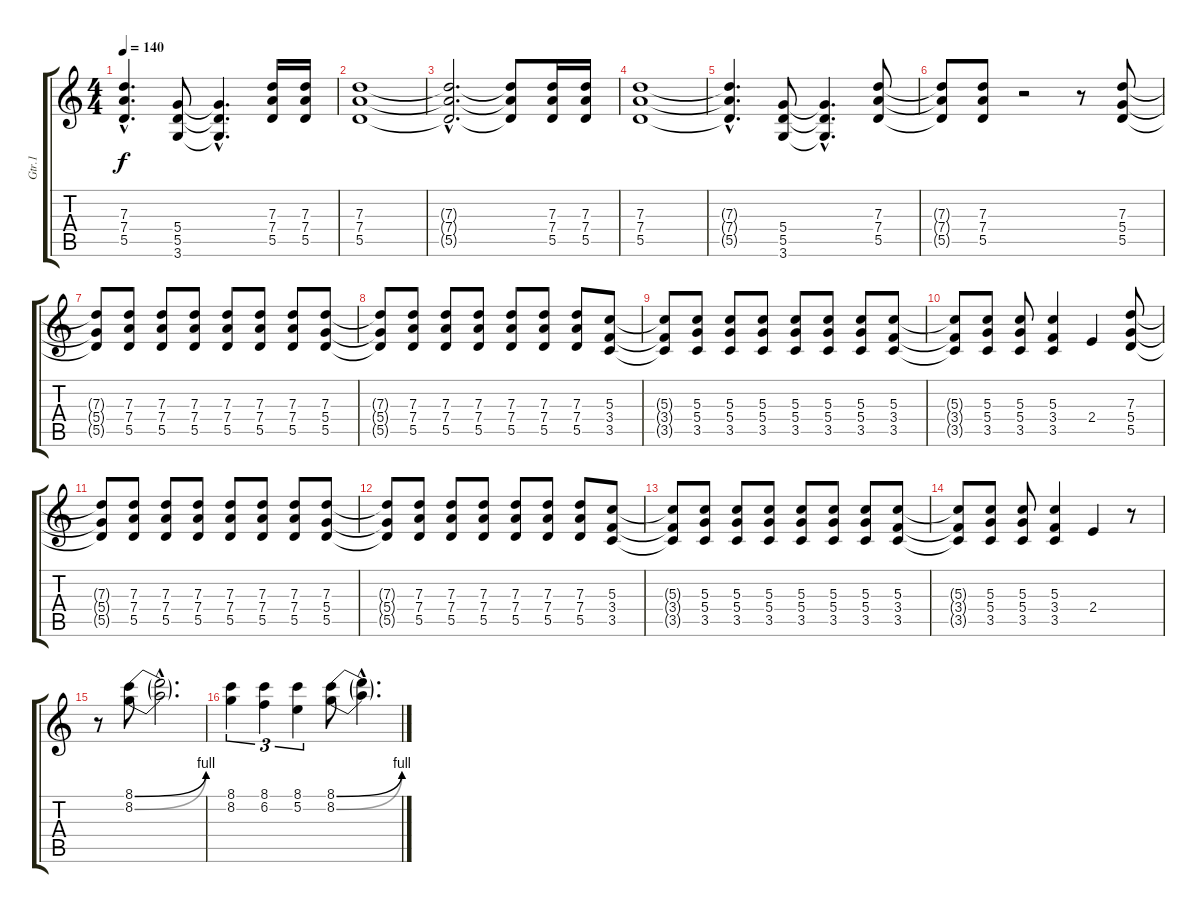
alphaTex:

\track ("Gtr.1" "Gtr.1") {instrument distortionguitar}
\staff {score tabs}
\tuning (E4 B3 G3 D3 A2 E2) {hide}
\ts (4 4)
\tempo 140
\clef g2
\ks c
(7.3{hac t} 7.4{hac t} 5.5{hac t}).4{d dy f} (5.4 5.5 3.6).8 (5.4{hac t} 5.5{hac t} 3.6{hac t}).4{d} (7.3 7.4 5.5).16 (7.3 7.4 5.5).16 |
(7.3 7.4 5.5).1 |
(7.3{hac t} 7.4{hac t} 5.5{hac t}).2{d} (7.3{t} 7.4{t} 5.5{t}).8 (7.3 7.4 5.5).16 (7.3 7.4 5.5).16 |
(7.3 7.4 5.5).1 |
(7.3{hac t} 7.4{hac t} 5.5{hac t}).4{d} (5.4 5.5 3.6).8 (5.4{hac t} 5.5{hac t} 3.6{hac t}).4{d} (7.3 7.4 5.5).8 |
(7.3{t} 7.4{t} 5.5{t}).8 (7.3 7.4 5.5).8 r.2 r.8 (7.3 5.4 5.5).8 |
(7.3{t} 5.4{t} 5.5{t}).8 (7.3 7.4 5.5).8 (7.3 7.4 5.5).8 (7.3 7.4 5.5).8 (7.3 7.4 5.5).8 (7.3 7.4 5.5).8 (7.3 7.4 5.5).8 (7.3 5.4 5.5).8 |
(7.3{t} 5.4{t} 5.5{t}).8 (7.3 7.4 5.5).8 (7.3 7.4 5.5).8 (7.3 7.4 5.5).8 (7.3 7.4 5.5).8 (7.3 7.4 5.5).8 (7.3 7.4 5.5).8 (5.3 3.4 3.5).8 |
(5.3{t} 3.4{t} 3.5{t}).8 (5.3 5.4 3.5).8 (5.3 5.4 3.5).8 (5.3 5.4 3.5).8 (5.3 5.4 3.5).8 (5.3 5.4 3.5).8 (5.3 5.4 3.5).8 (5.3 3.4 3.5).8 |
(5.3{t} 3.4{t} 3.5{t}).8 (5.3 5.4 3.5).8 (5.3 5.4 3.5).8 (5.3 3.4 3.5).4 2.4.4 (7.3 5.4 5.5).8 |
(7.3{t} 5.4{t} 5.5{t}).8 (7.3 7.4 5.5).8 (7.3 7.4 5.5).8 (7.3 7.4 5.5).8 (7.3 7.4 5.5).8 (7.3 7.4 5.5).8 (7.3 7.4 5.5).8 (7.3 5.4 5.5).8 |
(7.3{t} 5.4{t} 5.5{t}).8 (7.3 7.4 5.5).8 (7.3 7.4 5.5).8 (7.3 7.4 5.5).8 (7.3 7.4 5.5).8 (7.3 7.4 5.5).8 (7.3 7.4 5.5).8 (5.3 3.4 3.5).8 |
(5.3{t} 3.4{t} 3.5{t}).8 (5.3 5.4 3.5).8 (5.3 5.4 3.5).8 (5.3 5.4 3.5).8 (5.3 5.4 3.5).8 (5.3 5.4 3.5).8 (5.3 5.4 3.5).8 (5.3 3.4 3.5).8 |
(5.3{t} 3.4{t} 3.5{t}).8 (5.3 5.4 3.5).8 (5.3 5.4 3.5).8 (5.3 3.4 3.5).4 2.4.4 r.8 |
r.8 (8.1{be (bend 0 0 60 4)} 8.2{be (bend 0 0 60 4)}).8 (8.1{hac t} 8.2{hac t}).2{d} |
(8.1 8.2).4{tu (3 2)} (8.1 6.2).4{tu (3 2)} (8.1 5.2).4{tu (3 2)} (8.1{be (bend 0 0 60 4)} 8.2{be (bend 0 0 60 4)}).8 (8.1{hac t} 8.2{hac t}).4{d}
